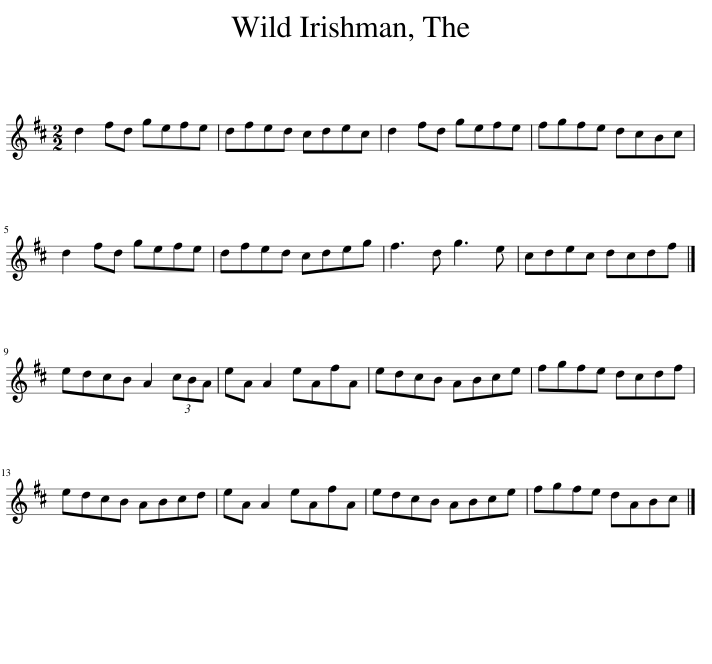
X:1
L:1/8
M:2/2
I:linebreak $
K:D
V:1 treble
V:1
 d2 fd gefe | dfed cdec | d2 fd gefe | fgfe dcBc |$ d2 fd gefe | %5
 dfed cdeg | f3 d g3 e | cdec dcdf |]$ edcB A2 (3cBA | eA A2 eAfA | %10
 edcB ABce | fgfe dcdf |$ edcB ABcd | eA A2 eAfA | edcB ABce | %15
 fgfe dABc |] %16
